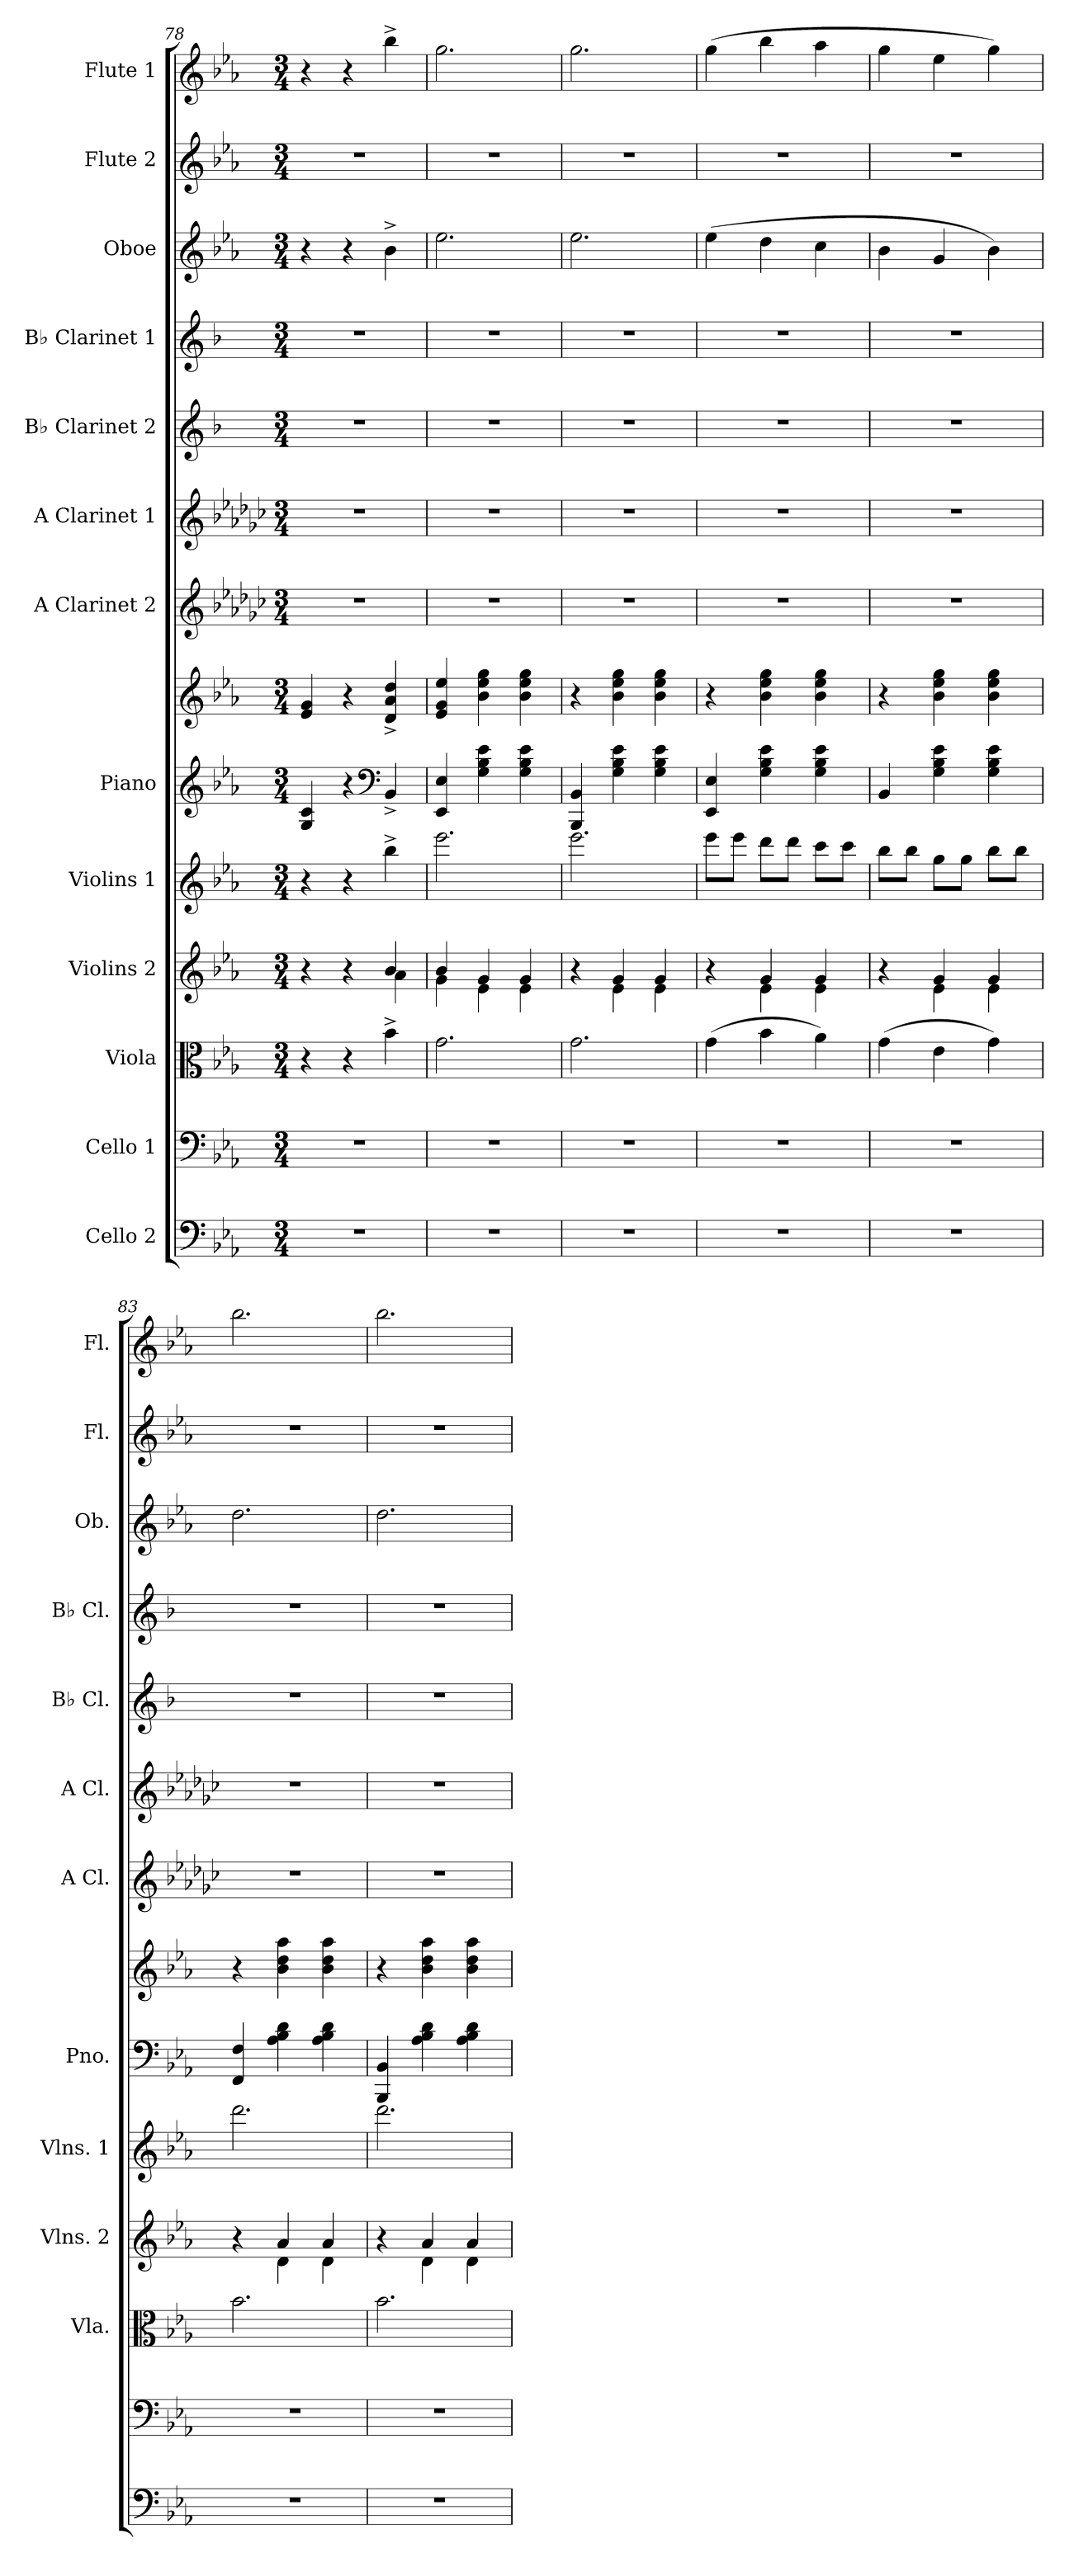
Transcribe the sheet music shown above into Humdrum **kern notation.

**kern	**kern	**kern	**kern	**kern	**kern	**kern	**kern	**kern	**kern	**kern	**kern	**kern	**kern
*part13	*part12	*part11	*part10	*part9	*part8	*part8	*part7	*part6	*part5	*part4	*part3	*part2	*part1
*staff14	*staff13	*staff12	*staff11	*staff10	*staff9	*staff8	*staff7	*staff6	*staff5	*staff4	*staff3	*staff2	*staff1
*I"Cello 2	*I"Cello 1	*I"Viola	*I"Violins 2	*I"Violins 1	*I"Piano	*	*I"A Clarinet 2	*I"A Clarinet 1	*I"B♭ Clarinet 2	*I"B♭ Clarinet 1	*I"Oboe	*I"Flute 2	*I"Flute 1
*	*	*I'Vla.	*I'Vlns. 2	*I'Vlns. 1	*I'Pno.	*	*I'A Cl.	*I'A Cl.	*I'B♭ Cl.	*I'B♭ Cl.	*I'Ob.	*I'Fl.	*I'Fl.
!!LO:PB:g=z
*clefF4	*clefF4	*clefC3	*clefG2	*clefG2	*clefG2	*clefG2	*clefG2	*clefG2	*clefG2	*clefG2	*clefG2	*clefG2	*clefG2
*	*	*	*	*	*	*	*ITrd2c3	*ITrd2c3	*ITrd1c2	*ITrd1c2	*	*	*
*k[b-e-a-]	*k[b-e-a-]	*k[b-e-a-]	*k[b-e-a-]	*k[b-e-a-]	*k[b-e-a-]	*k[b-e-a-]	*k[b-e-a-]	*k[b-e-a-]	*k[b-e-a-]	*k[b-e-a-]	*k[b-e-a-]	*k[b-e-a-]	*k[b-e-a-]
*E-:	*E-:	*E-:	*E-:	*E-:	*E-:	*E-:	*E-:	*E-:	*E-:	*E-:	*E-:	*E-:	*E-:
*M3/4	*M3/4	*M3/4	*M3/4	*M3/4	*M3/4	*M3/4	*M3/4	*M3/4	*M3/4	*M3/4	*M3/4	*M3/4	*M3/4
=78	=78	=78	=78	=78	=78	=78	=78	=78	=78	=78	=78	=78	=78
*	*	*	*^	*	*	*	*	*	*	*	*	*	*
2.r	2.r	4r	4r	2ryy	4r	4G/ 4c/	4e-/ 4g/	2.r	2.r	2.r	2.r	4r	2.r	4r
.	.	4r	4r	.	4r	4r	4r	.	.	.	.	4r	.	4r
*	*	*	*	*	*	*clefF4	*	*	*	*	*	*	*	*
.	.	4b-^\	4b-/	4a-\	4bb-^\	4BB-^/	4d/^ 4a-/^ 4dd/^	.	.	.	.	4b-^\	.	4bb-^\
=79	=79	=79	=79	=79	=79	=79	=79	=79	=79	=79	=79	=79	=79	=79
2.r	2.r	2.g\	4b-/	4g\	2.eee-\	4EE-/ 4E-/	4e-/ 4g/ 4ee-/	2.r	2.r	2.r	2.r	2.ee-\	2.r	2.gg\
.	.	.	4g/	4e-\	.	4G\ 4B-\ 4e-\	4b-\ 4ee-\ 4gg\	.	.	.	.	.	.	.
.	.	.	4g/	4e-\	.	4G\ 4B-\ 4e-\	4b-\ 4ee-\ 4gg\	.	.	.	.	.	.	.
=80	=80	=80	=80	=80	=80	=80	=80	=80	=80	=80	=80	=80	=80	=80
2.r	2.r	2.g\	4r	4ryy	2.eee-\	4BBB-/ 4BB-/	4r	2.r	2.r	2.r	2.r	2.ee-\	2.r	2.gg\
.	.	.	4g/	4e-\	.	4G\ 4B-\ 4e-\	4b-\ 4ee-\ 4gg\	.	.	.	.	.	.	.
.	.	.	4g/	4e-\	.	4G\ 4B-\ 4e-\	4b-\ 4ee-\ 4gg\	.	.	.	.	.	.	.
=81	=81	=81	=81	=81	=81	=81	=81	=81	=81	=81	=81	=81	=81	=81
2.r	2.r	(4g\	4r	4ryy	8eee-\L	4EE-/ 4E-/	4r	2.r	2.r	2.r	2.r	(4ee-\	2.r	(4gg\
.	.	.	.	.	8eee-\J	.	.	.	.	.	.	.	.	.
.	.	4b-\	4g/	4e-\	8ddd\L	4G\ 4B-\ 4e-\	4b-\ 4ee-\ 4gg\	.	.	.	.	4dd\	.	4bb-\
.	.	.	.	.	8ddd\J	.	.	.	.	.	.	.	.	.
.	.	4a-\)	4g/	4e-\	8ccc\L	4G\ 4B-\ 4e-\	4b-\ 4ee-\ 4gg\	.	.	.	.	4cc\	.	4aa-\
.	.	.	.	.	8ccc\J	.	.	.	.	.	.	.	.	.
=82	=82	=82	=82	=82	=82	=82	=82	=82	=82	=82	=82	=82	=82	=82
2.r	2.r	(4g\	4r	4ryy	8bb-\L	4BB-/	4r	2.r	2.r	2.r	2.r	4b-\	2.r	4gg\
.	.	.	.	.	8bb-\J	.	.	.	.	.	.	.	.	.
.	.	4e-\	4g/	4e-\	8gg\L	4G\ 4B-\ 4e-\	4b-\ 4ee-\ 4gg\	.	.	.	.	4g/	.	4ee-\
.	.	.	.	.	8gg\J	.	.	.	.	.	.	.	.	.
.	.	4g\)	4g/	4e-\	8bb-\L	4G\ 4B-\ 4e-\	4b-\ 4ee-\ 4gg\	.	.	.	.	4b-\)	.	4gg\)
.	.	.	.	.	8bb-\J	.	.	.	.	.	.	.	.	.
=83	=83	=83	=83	=83	=83	=83	=83	=83	=83	=83	=83	=83	=83	=83
2.r	2.r	2.b-\	4r	4ryy	2.ddd\	4FF/ 4F/	4r	2.r	2.r	2.r	2.r	2.dd\	2.r	2.bb-\
.	.	.	4a-/	4d\	.	4A-\ 4B-\ 4d\	4b-\ 4dd\ 4aa-\	.	.	.	.	.	.	.
.	.	.	4a-/	4d\	.	4A-\ 4B-\ 4d\	4b-\ 4dd\ 4aa-\	.	.	.	.	.	.	.
=84	=84	=84	=84	=84	=84	=84	=84	=84	=84	=84	=84	=84	=84	=84
2.r	2.r	2.b-\	4r	4ryy	2.ddd\	4BBB-/ 4BB-/	4r	2.r	2.r	2.r	2.r	2.dd\	2.r	2.bb-\
.	.	.	4a-/	4d\	.	4A-\ 4B-\ 4d\	4b-\ 4dd\ 4aa-\	.	.	.	.	.	.	.
.	.	.	4a-/	4d\	.	4A-\ 4B-\ 4d\	4b-\ 4dd\ 4aa-\	.	.	.	.	.	.	.
*	*	*	*v	*v	*	*	*	*	*	*	*	*	*	*
=	=	=	=	=	=	=	=	=	=	=	=	=	=
*-	*-	*-	*-	*-	*-	*-	*-	*-	*-	*-	*-	*-	*-
